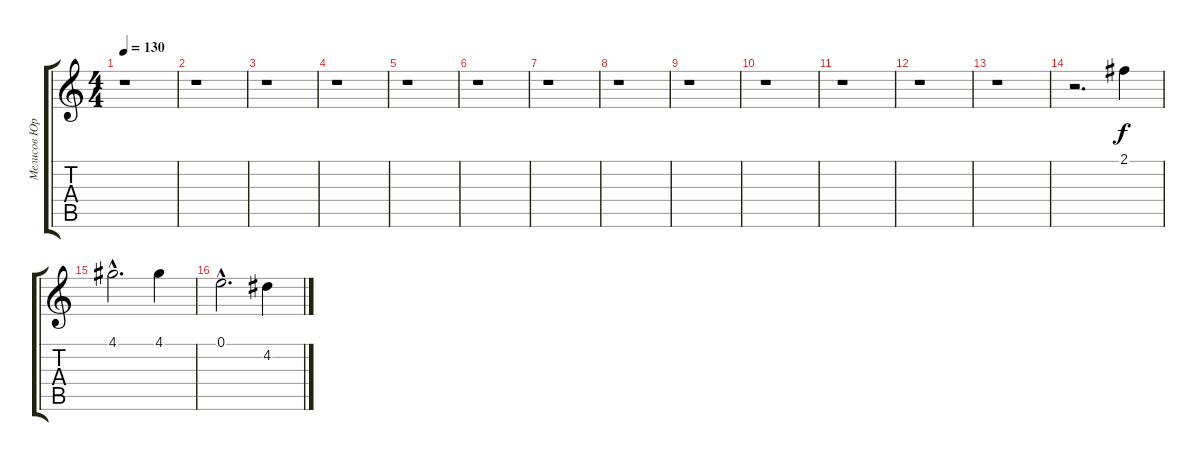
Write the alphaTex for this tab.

\track ("Мелисов Юрий" "Мелисов Юр") {instrument overdrivenguitar}
\staff {score tabs}
\tuning (E4 B3 G3 D3 A2 E2) {hide}
\ts (4 4)
\tempo 130
\clef g2
\ks c
r.1{dy f} |
r.1 |
r.1 |
r.1 |
r.1 |
r.1 |
r.1 |
r.1 |
r.1 |
r.1 |
r.1 |
r.1 |
r.1 |
r.2{d} 2.1.4{volume 15} |
4.1{hac}.2{d} 4.1.4 |
0.1{hac}.2{d} 4.2.4
